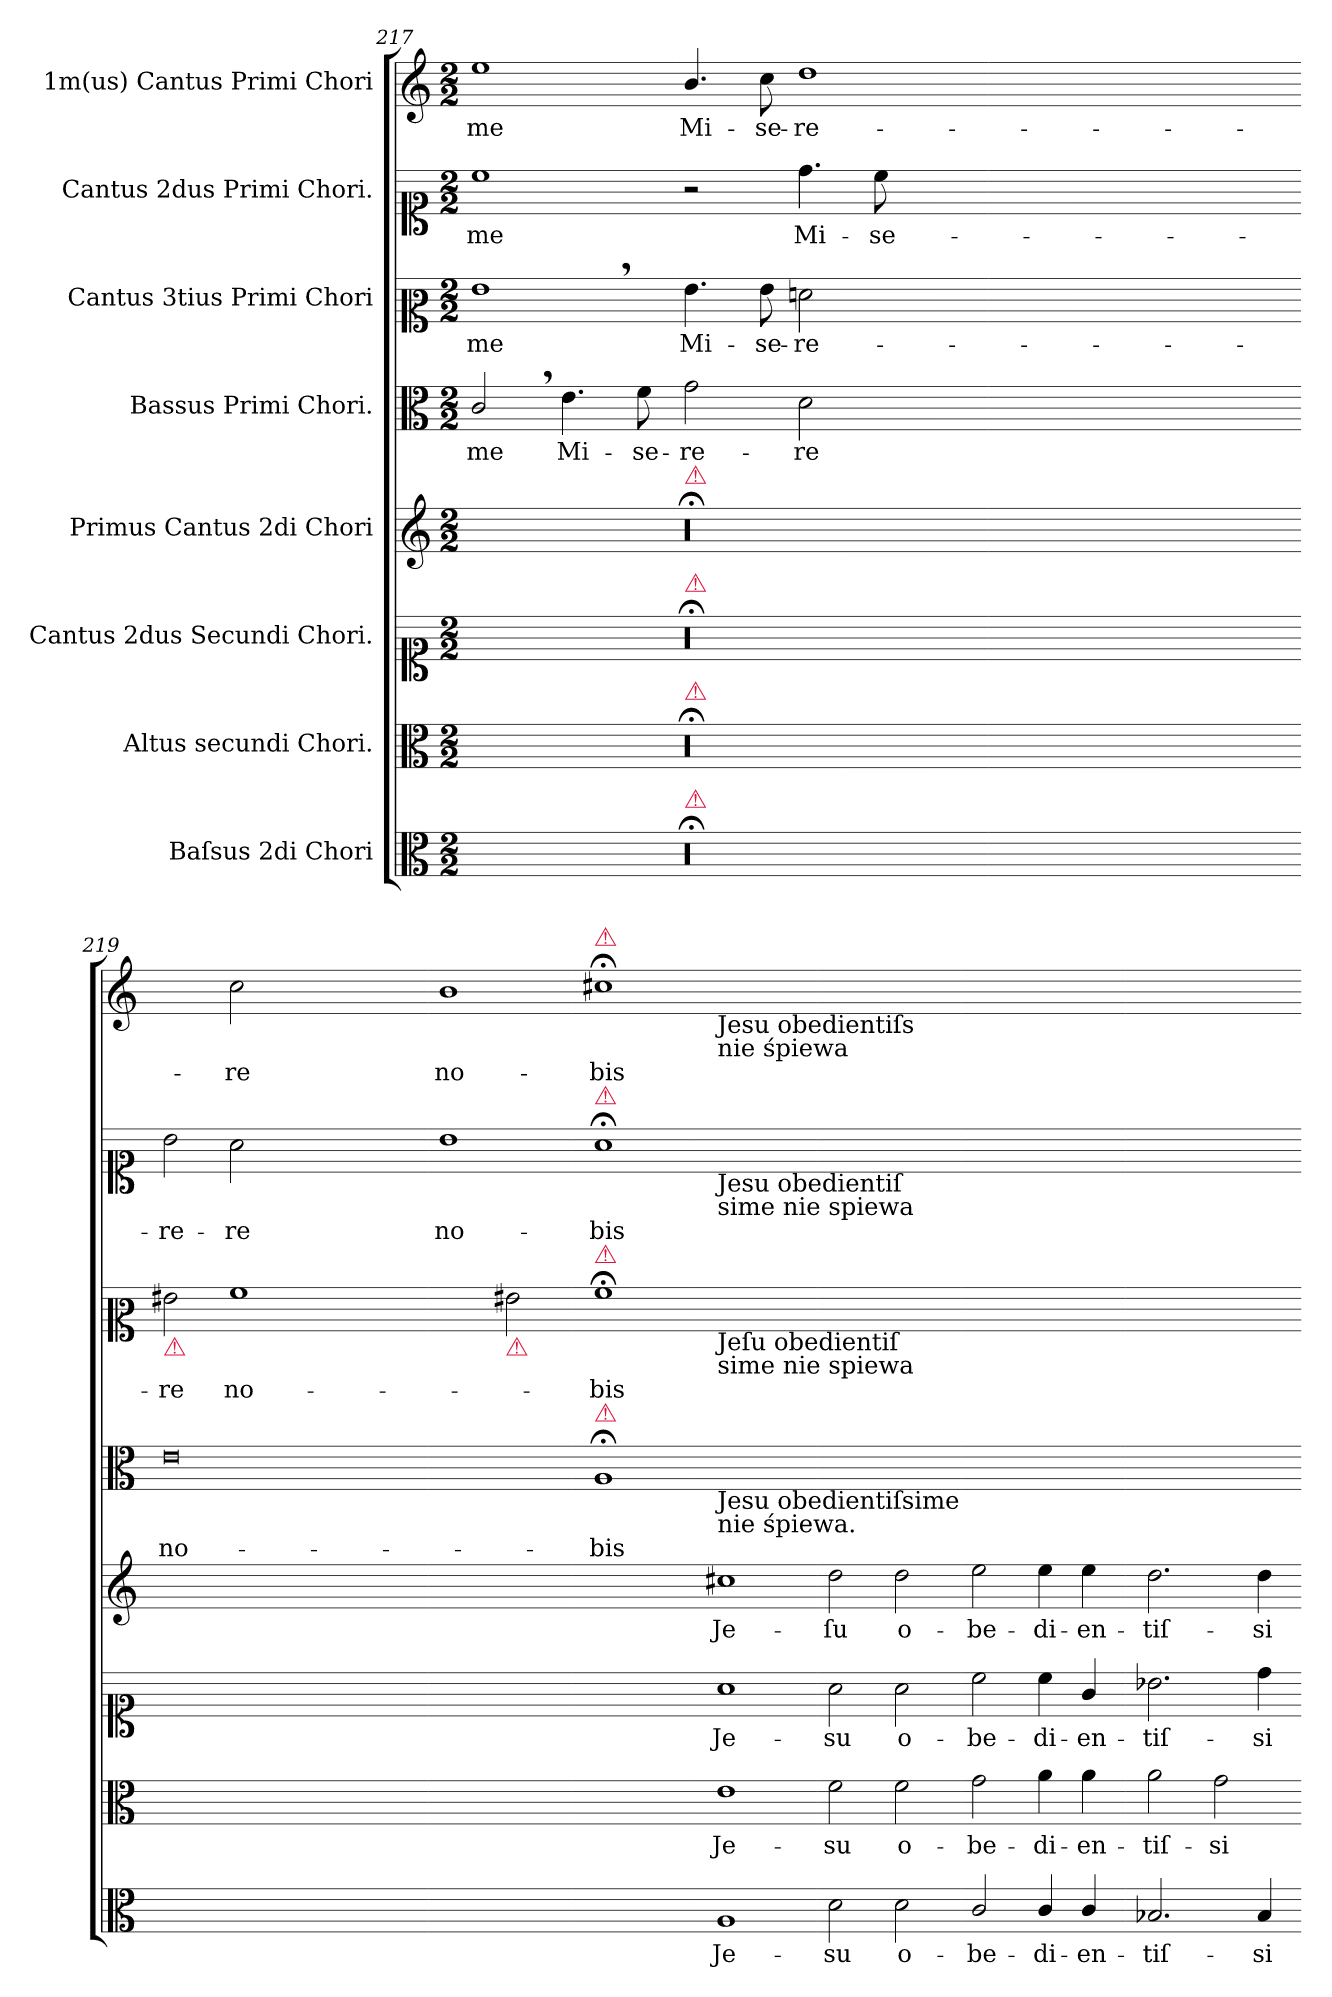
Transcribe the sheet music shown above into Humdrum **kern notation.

**kern	**text	**kern	**text	**kern	**text	**kern	**text	**kern	**text	**kern	**text	**kern	**text	**kern	**text
*part8	*part8	*part7	*part7	*part6	*part6	*part5	*part5	*part4	*part4	*part3	*part3	*part2	*part2	*part1	*part1
*staff8	*staff8	*staff7	*staff7	*staff6	*staff6	*staff5	*staff5	*staff4	*staff4	*staff3	*staff3	*staff2	*staff2	*staff1	*staff1
*I"Baſsus 2di Chori	*	*I"Altus secundi Chori.	*	*I"Cantus 2dus Secundi Chori.	*	*I"Primus Cantus 2di Chori	*	*I"Bassus Primi Chori.	*	*I"Cantus 3tius Primi Chori	*	*I"Cantus 2dus Primi Chori.	*	*I"1m(us) Cantus Primi Chori	*
*clefC3	*	*clefC3	*	*clefC1	*	*clefG2	*	*clefC3	*	*clefC2	*	*clefC1	*	*clefG2	*
*k[]	*	*k[]	*	*k[]	*	*k[]	*	*k[]	*	*k[]	*	*k[]	*	*k[]	*
*M2/2	*	*M2/2	*	*M2/2	*	*M2/2	*	*M2/2	*	*M2/2	*	*M2/2	*	*M2/2	*
=217	=217	=217	=217	=217	=217	=217	=217	=217	=217	=217	=217	=217	=217	=217	=217
1ryy	.	1ryy	.	1ryy	.	1ryy	.	2c,/	-me	1g,	-me	1cc	-me	1ee	-me
.	.	.	.	.	.	.	.	4.e\	Mi-	.	.	.	.	.	.
.	.	.	.	.	.	.	.	8f\	-se-	.	.	.	.	.	.
=218-	=218-	=218-	=218-	=218-	=218-	=218-	=218-	=218-	=218-	=218-	=218-	=218-	=218-	=218-	=218-
!	!	!	!	!	!	!LO:TX:a:color=crimson:t=⚠	!	!	!	!	!	!	!	!	!
!	!	!	!	!LO:TX:a:color=crimson:t=⚠	!	!	!	!	!	!	!	!	!	!	!
!	!	!LO:TX:a:color=crimson:t=⚠	!	!	!	!	!	!	!	!	!	!	!	!	!
!LO:TX:a:color=crimson:t=⚠	!	!	!	!	!	!	!	!	!	!	!	!	!	!	!
00r;<;	.	00r;<;	.	00r;<	.	00r;<	.	2g\	-re-	4.g\	Mi-	2r	.	4.b/	Mi-
.	.	.	.	.	.	.	.	.	.	8g\	-se-	.	.	8cc\	-se-
.	.	.	.	.	.	.	.	2d\	-re	2fn\	-re-	4.dd\	Mi-	1dd\	-re-
.	.	.	.	.	.	.	.	.	.	.	.	8cc\	-se-	.	.
.	.	.	.	.	.	.	.	0.ryy	.	0.ryy	.	0.ryy	.	.	.
.	.	.	.	.	.	.	.	.	.	.	.	.	.	0ryy	.
.	.	.	.	.	.	.	.	.	.	.	.	.	.	2ryy	.
=219-	=219-	=219-	=219-	=219-	=219-	=219-	=219-	=219-	=219-	=219-	=219-	=219-	=219-	=219-	=219-
!	!	!	!	!	!	!	!	!	!	!LO:TX:b:color=crimson:t=⚠	!	!	!	!	!
0ryy	.	0ryy	.	0ryy	.	0ryy	.	0e	no-	2g#X\	-re	2b\	-re-	2ryy	.
.	.	.	.	.	.	.	.	.	.	1a\	no-	2a\	-re	2cc\	-re
.	.	.	.	.	.	.	.	.	.	.	.	1ryy	.	1ryy	.
.	.	.	.	.	.	.	.	.	.	2ryy	.	.	.	.	.
=220-	=220-	=220-	=220-	=220-	=220-	=220-	=220-	=220-	=220-	=220-	=220-	=220-	=220-	=220-	=220-
1ryy	.	1ryy	.	1ryy	.	1ryy	.	1ryy	.	2ryy	.	1b	no-	1b	no-
!	!	!	!	!	!	!	!	!	!	!LO:TX:b:color=crimson:t=⚠	!	!	!	!	!
.	.	.	.	.	.	.	.	.	.	2g#X\	.	.	.	.	.
=221-	=221-	=221-	=221-	=221-	=221-	=221-	=221-	=221-	=221-	=221-	=221-	=221-	=221-	=221-	=221-
!	!	!	!	!	!	!	!	!	!	!	!	!	!	!LO:TX:a:color=crimson:t=⚠	!
!	!	!	!	!	!	!	!	!	!	!	!	!LO:TX:a:color=crimson:t=⚠	!	!	!
!	!	!	!	!	!	!	!	!	!	!LO:TX:a:color=crimson:t=⚠	!	!	!	!	!
!	!	!	!	!	!	!	!	!LO:TX:a:color=crimson:t=⚠	!	!	!	!	!	!	!
1ryy	.	1ryy	.	1ryy	.	1ryy	.	1A;<	-bis	1a;<;	-bis	1a;<	-bis	1cc#X;	-bis
=222-	=222-	=222-	=222-	=222-	=222-	=222-	=222-	=222-	=222-	=222-	=222-	=222-	=222-	=222-	=222-
!	!	!	!	!	!	!	!	!	!	!	!	!	!	!LO:TX:b:t=Jesu obedientiſs\nnie śpiewa	!
!	!	!	!	!	!	!	!	!	!	!	!	!LO:TX:b:t=Jesu obedientiſ\nsime nie spiewa	!	!	!
!	!	!	!	!	!	!	!	!	!	!LO:TX:b:t=Jeſu obedientiſ\nsime nie spiewa	!	!	!	!	!
!	!	!	!	!	!	!	!	!LO:TX:b:t=Jesu obedientiſsime\nnie śpiewa.	!	!	!	!	!	!	!
1A	Je-	1e	Je-	1a	Je-	1cc#X	Je-	1ryy	.	1ryy	.	1ryy	.	1ryy	.
=223-	=223-	=223-	=223-	=223-	=223-	=223-	=223-	=223-	=223-	=223-	=223-	=223-	=223-	=223-	=223-
2d\	-su	2f\	-su	2a\	-su	2dd\	-ſu	1ryy	.	1ryy	.	1ryy	.	1ryy	.
2d\	o-	2f\	o-	2a\	o-	2dd\	o-	.	.	.	.	.	.	.	.
=224-	=224-	=224-	=224-	=224-	=224-	=224-	=224-	=224-	=224-	=224-	=224-	=224-	=224-	=224-	=224-
2c/	-be-	2g\	-be-	2cc\	-be-	2ee\	-be-	1ryy	.	1ryy	.	1ryy	.	1ryy	.
4c/	-di-	4a\	-di-	4cc\	-di-	4ee\	-di-	.	.	.	.	.	.	.	.
4c/	-en-	4a\	-en-	4g/	-en-	4ee\	-en-	.	.	.	.	.	.	.	.
=225-	=225-	=225-	=225-	=225-	=225-	=225-	=225-	=225-	=225-	=225-	=225-	=225-	=225-	=225-	=225-
2.B-X/	-tiſ-	2a\	-tiſ-	2.b-X\	-tiſ-	2.dd\	-tiſ-	1ryy	.	1ryy	.	1ryy	.	1ryy	.
.	.	2g\	-si-	.	.	.	.	.	.	.	.	.	.	.	.
4B-/	-si-	.	.	4dd\	-si-	4dd\	-si-	.	.	.	.	.	.	.	.
=-	=-	=-	=-	=-	=-	=-	=-	=-	=-	=-	=-	=-	=-	=-	=-
*-	*-	*-	*-	*-	*-	*-	*-	*-	*-	*-	*-	*-	*-	*-	*-
